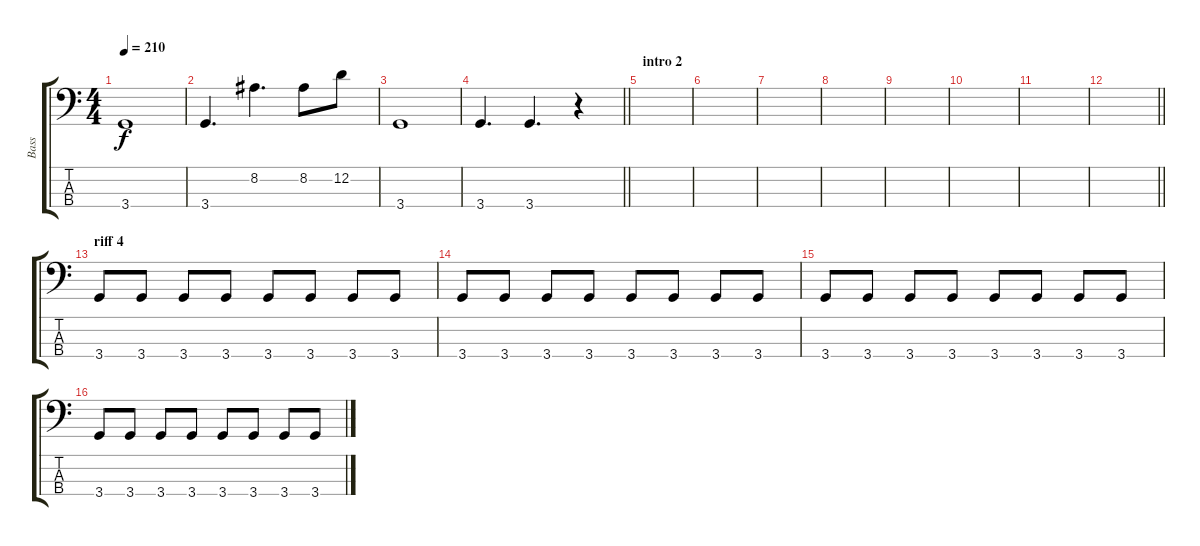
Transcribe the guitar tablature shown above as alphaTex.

\track ("Bass" "Bass") {instrument electricbassfinger}
\staff {score tabs}
\tuning (G2 D2 A1 E1) {hide}
\ts (4 4)
\tempo 210
\clef f4
\ks c
3.4.1{dy f} |
3.4.4{d} 8.2.4{d} 8.2.8 12.2.8 |
3.4.1 |
\barLineRight lightlight
3.4.4{d} 3.4.4{d} r.4 |
\section ("" "intro 2")
|
|
|
|
|
|
|
\barLineRight lightlight
|
\section ("" "riff 4")
3.4.8 3.4.8 3.4.8 3.4.8 3.4.8 3.4.8 3.4.8 3.4.8 |
3.4.8 3.4.8 3.4.8 3.4.8 3.4.8 3.4.8 3.4.8 3.4.8 |
3.4.8 3.4.8 3.4.8 3.4.8 3.4.8 3.4.8 3.4.8 3.4.8 |
3.4.8 3.4.8 3.4.8 3.4.8 3.4.8 3.4.8 3.4.8 3.4.8
